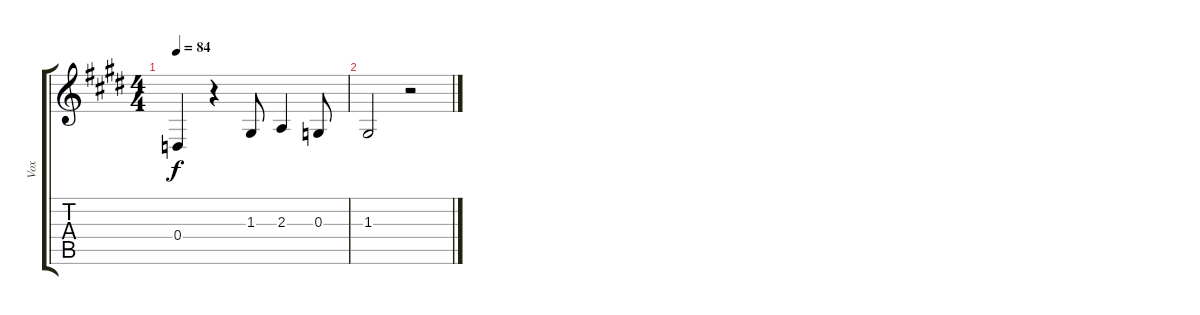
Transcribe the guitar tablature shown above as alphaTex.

\track ("Vox" "Vox") {instrument bassoon}
\staff {score tabs}
\tuning (E4 B3 G3 D3 A2 E2) {hide}
\ts (4 4)
\tempo 84
\clef g2
\ks e
0.4{t}.4{dy f} r.4 1.3.8 2.3.4 0.3.8 |
1.3.2 r.2
